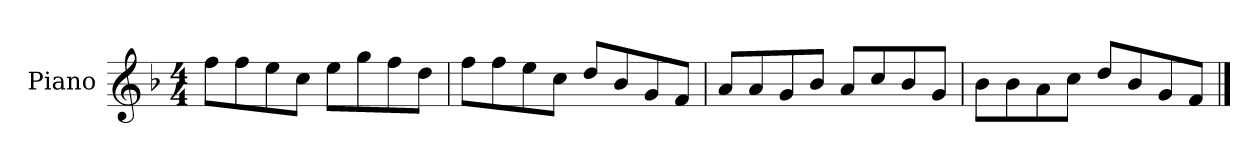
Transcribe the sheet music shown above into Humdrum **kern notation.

**kern
*part1
*staff1
*I"Piano
*I'P-no
*clefG2
*k[b-]
*M4/4
*MM90
=1
8ff\L
8ff\
8ee\
8cc\J
8ee\L
8gg\
8ff\
8dd\J
=2
8ff\L
8ff\
8ee\
8cc\J
8dd/L
8b-/
8g/
8f/J
=3
8a/L
8a/
8g/
8b-/J
8a/L
8cc/
8b-/
8g/J
=4
8b-\L
8b-\
8a\
8cc\J
8dd/L
8b-/
8g/
8f/J
==
*-
